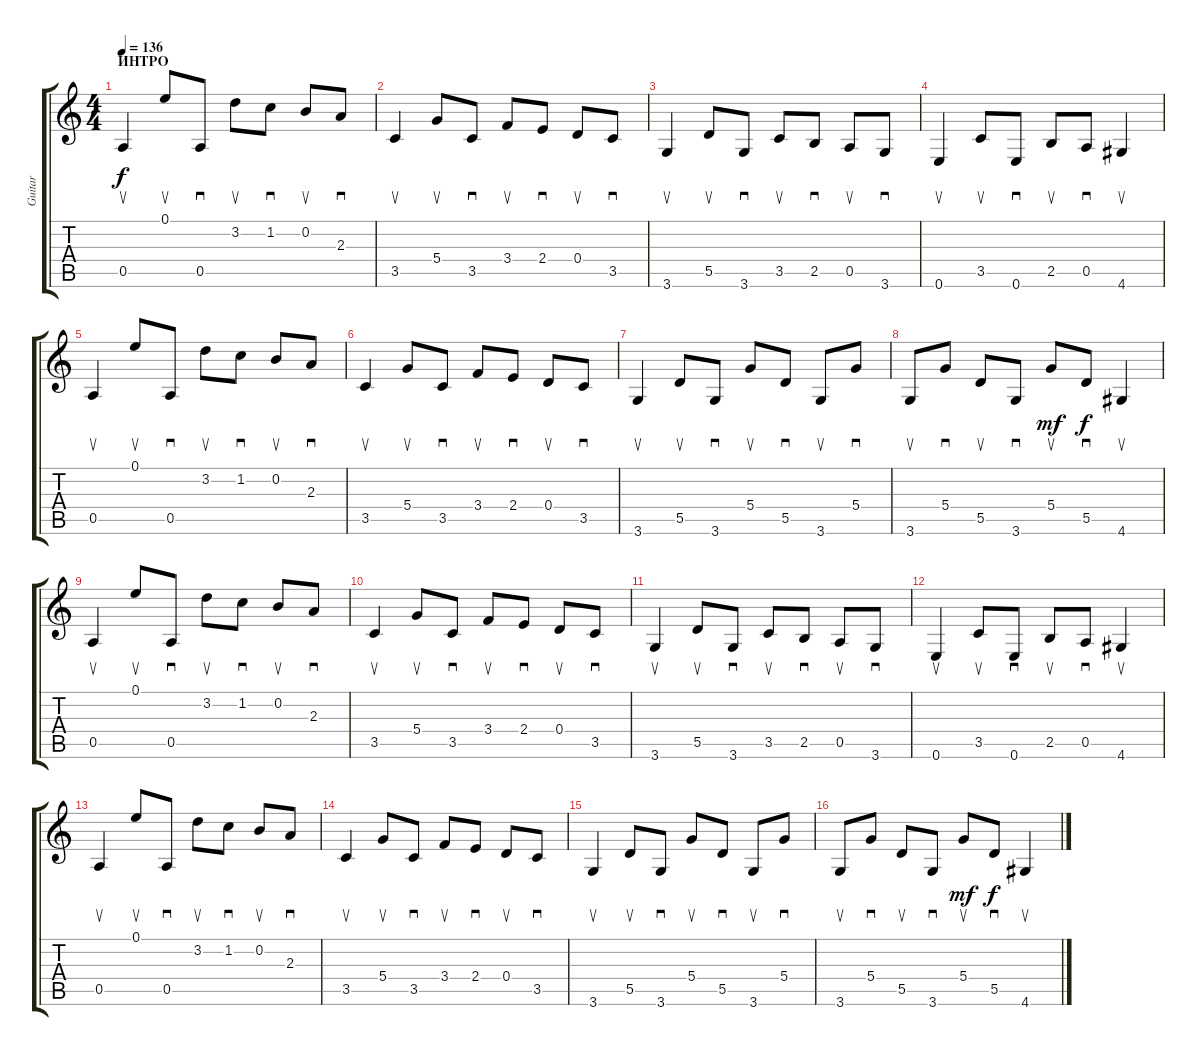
\track ("Guitar" "Guitar") {instrument electricguitarclean}
\staff {score tabs}
\tuning (E4 B3 G3 D3 A2 E2) {hide}
\ts (4 4)
\section ("" "ИНТРО")
\tempo 136
\clef g2
\ks c
0.5.4{su dy f volume 16 instrument electricguitarclean} 0.1.8{su} 0.5.8{sd} 3.2.8{su} 1.2.8{sd} 0.2.8{su} 2.3.8{sd} |
3.5.4{su} 5.4.8{su} 3.5.8{sd} 3.4.8{su} 2.4.8{sd} 0.4.8{su} 3.5.8{sd} |
3.6.4{su} 5.5.8{su} 3.6.8{sd} 3.5.8{su} 2.5.8{sd} 0.5.8{su} 3.6.8{sd} |
0.6.4{su} 3.5.8{su} 0.6.8{sd} 2.5.8{su} 0.5.8{sd} 4.6.4{su} |
0.5.4{su} 0.1.8{su} 0.5.8{sd} 3.2.8{su} 1.2.8{sd} 0.2.8{su} 2.3.8{sd} |
3.5.4{su} 5.4.8{su} 3.5.8{sd} 3.4.8{su} 2.4.8{sd} 0.4.8{su} 3.5.8{sd} |
3.6.4{su} 5.5.8{su} 3.6.8{sd} 5.4.8{su} 5.5.8{sd} 3.6.8{su} 5.4.8{sd} |
3.6.8{su} 5.4.8{sd} 5.5.8{su} 3.6.8{sd} 5.4.8{su dy mf} 5.5.8{sd dy f} 4.6.4{su} |
0.5.4{su} 0.1.8{su} 0.5.8{sd} 3.2.8{su} 1.2.8{sd} 0.2.8{su} 2.3.8{sd} |
3.5.4{su} 5.4.8{su} 3.5.8{sd} 3.4.8{su} 2.4.8{sd} 0.4.8{su} 3.5.8{sd} |
3.6.4{su} 5.5.8{su} 3.6.8{sd} 3.5.8{su} 2.5.8{sd} 0.5.8{su} 3.6.8{sd} |
0.6.4{su} 3.5.8{su} 0.6.8{sd} 2.5.8{su} 0.5.8{sd} 4.6.4{su} |
0.5.4{su} 0.1.8{su} 0.5.8{sd} 3.2.8{su} 1.2.8{sd} 0.2.8{su} 2.3.8{sd} |
3.5.4{su} 5.4.8{su} 3.5.8{sd} 3.4.8{su} 2.4.8{sd} 0.4.8{su} 3.5.8{sd} |
3.6.4{su} 5.5.8{su} 3.6.8{sd} 5.4.8{su} 5.5.8{sd} 3.6.8{su} 5.4.8{sd} |
3.6.8{su} 5.4.8{sd} 5.5.8{su} 3.6.8{sd} 5.4.8{su dy mf} 5.5.8{sd dy f} 4.6.4{su volume 12}
